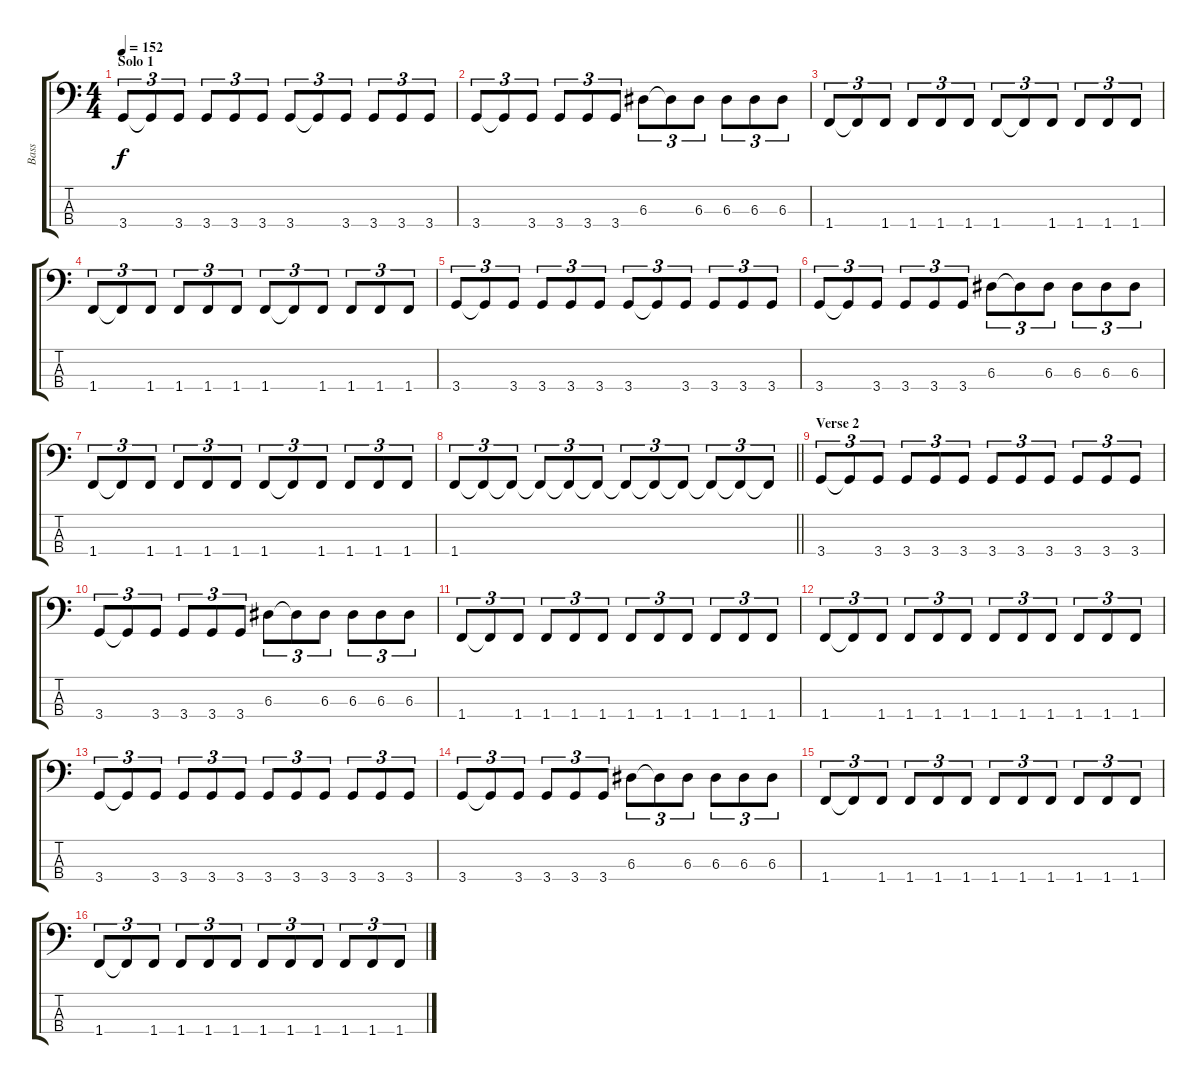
\track ("Bass" "Bass") {instrument electricbassfinger}
\staff {score tabs}
\tuning (G2 D2 A1 E1) {hide}
\ts (4 4)
\section ("" "Solo 1")
\tempo 152
\clef f4
\ks c
3.4.8{tu (3 2) dy f} 3.4{t}.8{tu (3 2)} 3.4.8{tu (3 2)} 3.4.8{tu (3 2)} 3.4.8{tu (3 2)} 3.4.8{tu (3 2)} 3.4.8{tu (3 2)} 3.4{t}.8{tu (3 2)} 3.4.8{tu (3 2)} 3.4.8{tu (3 2)} 3.4.8{tu (3 2)} 3.4.8{tu (3 2)} |
3.4.8{tu (3 2)} 3.4{t}.8{tu (3 2)} 3.4.8{tu (3 2)} 3.4.8{tu (3 2)} 3.4.8{tu (3 2)} 3.4.8{tu (3 2)} 6.3.8{tu (3 2)} 6.3{t}.8{tu (3 2)} 6.3.8{tu (3 2)} 6.3.8{tu (3 2)} 6.3.8{tu (3 2)} 6.3.8{tu (3 2)} |
1.4.8{tu (3 2)} 1.4{t}.8{tu (3 2)} 1.4.8{tu (3 2)} 1.4.8{tu (3 2)} 1.4.8{tu (3 2)} 1.4.8{tu (3 2)} 1.4.8{tu (3 2)} 1.4{t}.8{tu (3 2)} 1.4.8{tu (3 2)} 1.4.8{tu (3 2)} 1.4.8{tu (3 2)} 1.4.8{tu (3 2)} |
1.4.8{tu (3 2)} 1.4{t}.8{tu (3 2)} 1.4.8{tu (3 2)} 1.4.8{tu (3 2)} 1.4.8{tu (3 2)} 1.4.8{tu (3 2)} 1.4.8{tu (3 2)} 1.4{t}.8{tu (3 2)} 1.4.8{tu (3 2)} 1.4.8{tu (3 2)} 1.4.8{tu (3 2)} 1.4.8{tu (3 2)} |
3.4.8{tu (3 2)} 3.4{t}.8{tu (3 2)} 3.4.8{tu (3 2)} 3.4.8{tu (3 2)} 3.4.8{tu (3 2)} 3.4.8{tu (3 2)} 3.4.8{tu (3 2)} 3.4{t}.8{tu (3 2)} 3.4.8{tu (3 2)} 3.4.8{tu (3 2)} 3.4.8{tu (3 2)} 3.4.8{tu (3 2)} |
3.4.8{tu (3 2)} 3.4{t}.8{tu (3 2)} 3.4.8{tu (3 2)} 3.4.8{tu (3 2)} 3.4.8{tu (3 2)} 3.4.8{tu (3 2)} 6.3.8{tu (3 2)} 6.3{t}.8{tu (3 2)} 6.3.8{tu (3 2)} 6.3.8{tu (3 2)} 6.3.8{tu (3 2)} 6.3.8{tu (3 2)} |
1.4.8{tu (3 2)} 1.4{t}.8{tu (3 2)} 1.4.8{tu (3 2)} 1.4.8{tu (3 2)} 1.4.8{tu (3 2)} 1.4.8{tu (3 2)} 1.4.8{tu (3 2)} 1.4{t}.8{tu (3 2)} 1.4.8{tu (3 2)} 1.4.8{tu (3 2)} 1.4.8{tu (3 2)} 1.4.8{tu (3 2)} |
\barLineRight lightlight
1.4.8{tu (3 2)} 1.4{t}.8{tu (3 2)} 1.4{t}.8{tu (3 2)} 1.4{t}.8{tu (3 2)} 1.4{t}.8{tu (3 2)} 1.4{t}.8{tu (3 2)} 1.4{t}.8{tu (3 2)} 1.4{t}.8{tu (3 2)} 1.4{t}.8{tu (3 2)} 1.4{t}.8{tu (3 2)} 1.4{t}.8{tu (3 2)} 1.4{t}.8{tu (3 2)} |
\section ("" "Verse 2")
3.4.8{tu (3 2)} 3.4{t}.8{tu (3 2)} 3.4.8{tu (3 2)} 3.4.8{tu (3 2)} 3.4.8{tu (3 2)} 3.4.8{tu (3 2)} 3.4.8{tu (3 2)} 3.4.8{tu (3 2)} 3.4.8{tu (3 2)} 3.4.8{tu (3 2)} 3.4.8{tu (3 2)} 3.4.8{tu (3 2)} |
3.4.8{tu (3 2)} 3.4{t}.8{tu (3 2)} 3.4.8{tu (3 2)} 3.4.8{tu (3 2)} 3.4.8{tu (3 2)} 3.4.8{tu (3 2)} 6.3.8{tu (3 2)} 6.3{t}.8{tu (3 2)} 6.3.8{tu (3 2)} 6.3.8{tu (3 2)} 6.3.8{tu (3 2)} 6.3.8{tu (3 2)} |
1.4.8{tu (3 2)} 1.4{t}.8{tu (3 2)} 1.4.8{tu (3 2)} 1.4.8{tu (3 2)} 1.4.8{tu (3 2)} 1.4.8{tu (3 2)} 1.4.8{tu (3 2)} 1.4.8{tu (3 2)} 1.4.8{tu (3 2)} 1.4.8{tu (3 2)} 1.4.8{tu (3 2)} 1.4.8{tu (3 2)} |
1.4.8{tu (3 2)} 1.4{t}.8{tu (3 2)} 1.4.8{tu (3 2)} 1.4.8{tu (3 2)} 1.4.8{tu (3 2)} 1.4.8{tu (3 2)} 1.4.8{tu (3 2)} 1.4.8{tu (3 2)} 1.4.8{tu (3 2)} 1.4.8{tu (3 2)} 1.4.8{tu (3 2)} 1.4.8{tu (3 2)} |
3.4.8{tu (3 2)} 3.4{t}.8{tu (3 2)} 3.4.8{tu (3 2)} 3.4.8{tu (3 2)} 3.4.8{tu (3 2)} 3.4.8{tu (3 2)} 3.4.8{tu (3 2)} 3.4.8{tu (3 2)} 3.4.8{tu (3 2)} 3.4.8{tu (3 2)} 3.4.8{tu (3 2)} 3.4.8{tu (3 2)} |
3.4.8{tu (3 2)} 3.4{t}.8{tu (3 2)} 3.4.8{tu (3 2)} 3.4.8{tu (3 2)} 3.4.8{tu (3 2)} 3.4.8{tu (3 2)} 6.3.8{tu (3 2)} 6.3{t}.8{tu (3 2)} 6.3.8{tu (3 2)} 6.3.8{tu (3 2)} 6.3.8{tu (3 2)} 6.3.8{tu (3 2)} |
1.4.8{tu (3 2)} 1.4{t}.8{tu (3 2)} 1.4.8{tu (3 2)} 1.4.8{tu (3 2)} 1.4.8{tu (3 2)} 1.4.8{tu (3 2)} 1.4.8{tu (3 2)} 1.4.8{tu (3 2)} 1.4.8{tu (3 2)} 1.4.8{tu (3 2)} 1.4.8{tu (3 2)} 1.4.8{tu (3 2)} |
1.4.8{tu (3 2)} 1.4{t}.8{tu (3 2)} 1.4.8{tu (3 2)} 1.4.8{tu (3 2)} 1.4.8{tu (3 2)} 1.4.8{tu (3 2)} 1.4.8{tu (3 2)} 1.4.8{tu (3 2)} 1.4.8{tu (3 2)} 1.4.8{tu (3 2)} 1.4.8{tu (3 2)} 1.4.8{tu (3 2)}
